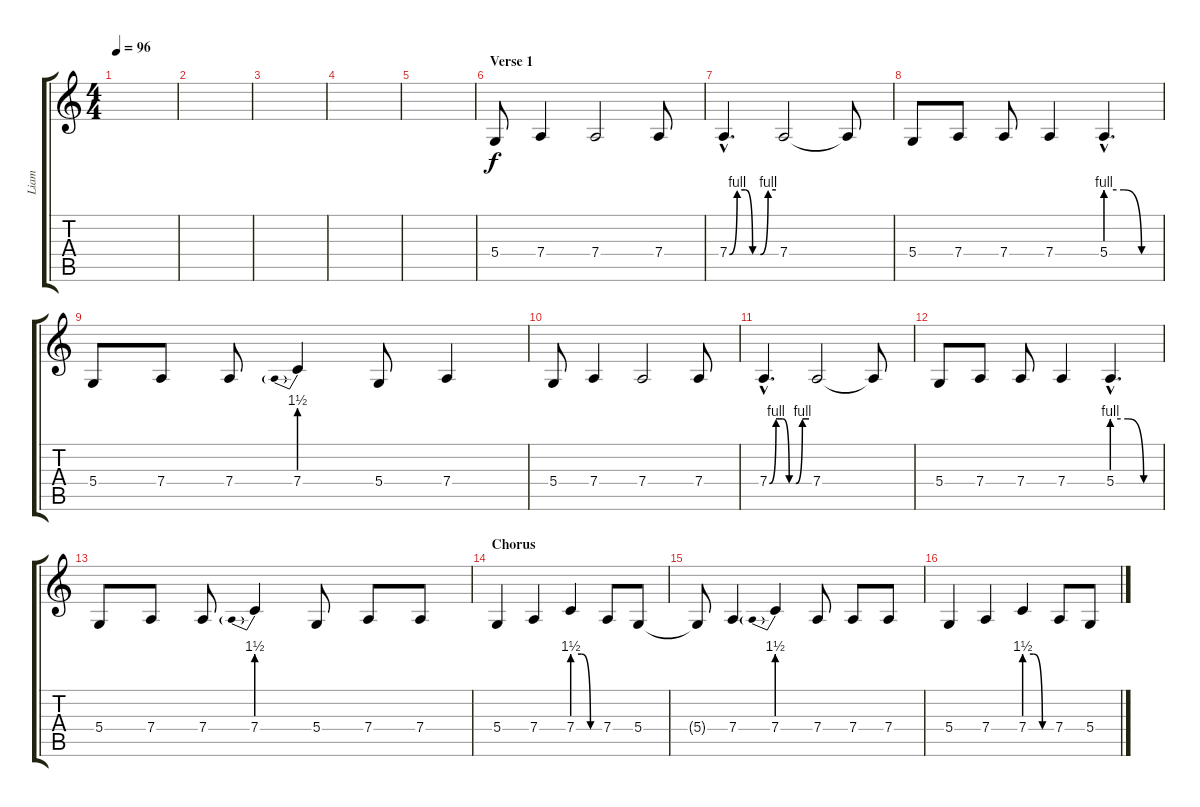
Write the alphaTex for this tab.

\track ("Liam" "Liam") {instrument lead8bassandlead}
\staff {score tabs}
\tuning (E4 B3 G3 D3 A2 E2) {hide}
\ts (4 4)
\tempo 96
\clef g2
\ks c
|
|
|
|
|
\section ("" "Verse 1")
5.4.8 7.4.4 7.4.2 7.4.8 |
7.4{be (custom 0 0 10 4 20 4 30 0 40 0 50 4 60 4) hac}.4{d} 7.4.2 7.4{t}.8 |
5.4.8 7.4.8 7.4.8 7.4.4 5.4{be (custom 0 4 20 4 40 0 60 0) hac}.4{d} |
5.4.8 7.4.8 7.4.8 7.4{be (prebend 0 6 60 6)}.4 5.4.8 7.4.4 |
5.4.8 7.4.4 7.4.2 7.4.8 |
7.4{be (custom 0 0 10 4 20 4 30 0 40 0 50 4 60 4) hac}.4{d} 7.4.2 7.4{t}.8 |
5.4.8 7.4.8 7.4.8 7.4.4 5.4{be (custom 0 4 20 4 40 0 60 0) hac}.4{d} |
5.4.8 7.4.8 7.4.8 7.4{be (prebend 0 6 60 6)}.4 5.4.8 7.4.8 7.4.8 |
\section ("" "Chorus")
5.4.4 7.4.4 7.4{be (custom 0 6 20 6 40 0 60 0)}.4 7.4.8 5.4.8 |
5.4{t}.8 7.4.4 7.4{be (prebend 0 6 60 6)}.4 7.4.8 7.4.8 7.4.8 |
5.4.4 7.4.4 7.4{be (custom 0 6 20 6 40 0 60 0)}.4 7.4.8 5.4.8
